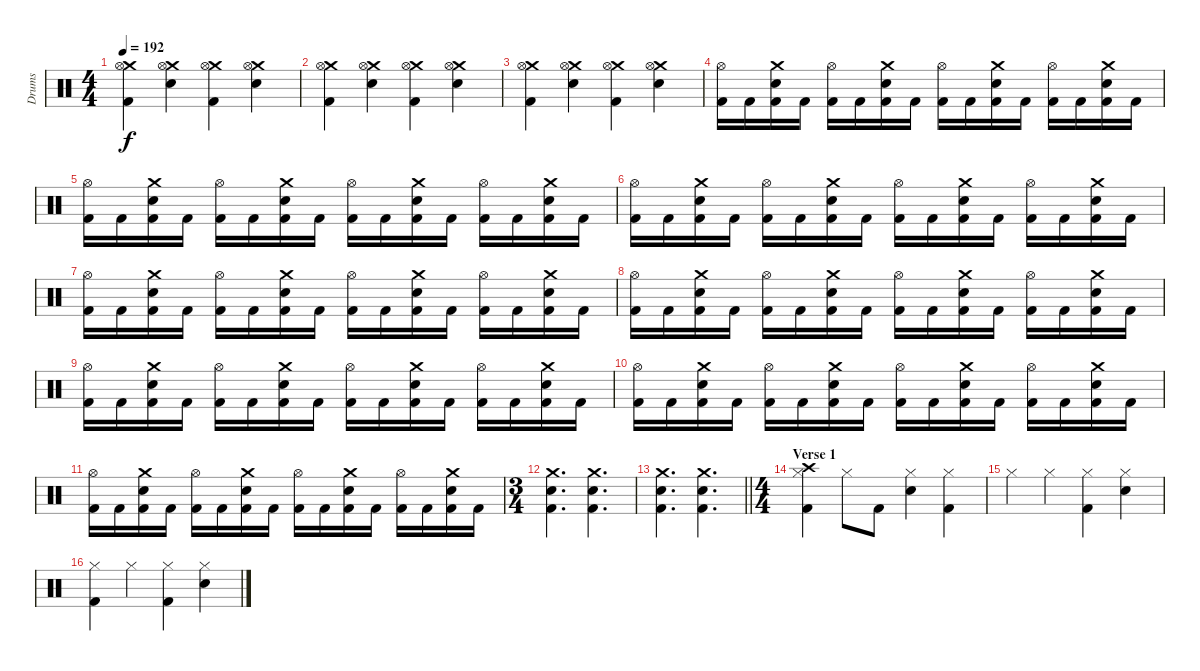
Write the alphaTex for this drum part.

\track ("Drums" "Drums") {instrument percussion}
\staff {score}
\articulation defaults
\ts (4 4)
\tempo 192
\clef neutral
\ks c
("Crash medium (hit)" "Hi-Hat (open)" "Kick (hit) 2").4{dy f} ("Crash medium (hit)" "Hi-Hat (open)" "Electric Snare (hit)").4 ("Crash medium (hit)" "Hi-Hat (open)" "Kick (hit) 2").4 ("Crash medium (hit)" "Hi-Hat (open)" "Electric Snare (hit)").4 |
("Crash medium (hit)" "Hi-Hat (open)" "Kick (hit) 2").4 ("Crash medium (hit)" "Hi-Hat (open)" "Electric Snare (hit)").4 ("Crash medium (hit)" "Hi-Hat (open)" "Kick (hit) 2").4 ("Crash medium (hit)" "Hi-Hat (open)" "Electric Snare (hit)").4 |
("Crash medium (hit)" "Hi-Hat (open)" "Kick (hit) 2").4 ("Crash medium (hit)" "Hi-Hat (open)" "Electric Snare (hit)").4 ("Crash medium (hit)" "Hi-Hat (open)" "Kick (hit) 2").4 ("Crash medium (hit)" "Hi-Hat (open)" "Electric Snare (hit)").4 |
("Hi-Hat (open)" "Kick (hit) 2").16 "Kick (hit) 2".16 ("Crash medium (hit)" "Electric Snare (hit)" "Kick (hit) 2").16 "Kick (hit) 2".16 ("Hi-Hat (open)" "Kick (hit) 2").16 "Kick (hit) 2".16 ("Crash medium (hit)" "Electric Snare (hit)" "Kick (hit) 2").16 "Kick (hit) 2".16 ("Hi-Hat (open)" "Kick (hit) 2").16 "Kick (hit) 2".16 ("Crash medium (hit)" "Electric Snare (hit)" "Kick (hit) 2").16 "Kick (hit) 2".16 ("Hi-Hat (open)" "Kick (hit) 2").16 "Kick (hit) 2".16 ("Crash medium (hit)" "Electric Snare (hit)" "Kick (hit) 2").16 "Kick (hit) 2".16 |
("Hi-Hat (open)" "Kick (hit) 2").16 "Kick (hit) 2".16 ("Crash medium (hit)" "Electric Snare (hit)" "Kick (hit) 2").16 "Kick (hit) 2".16 ("Hi-Hat (open)" "Kick (hit) 2").16 "Kick (hit) 2".16 ("Crash medium (hit)" "Electric Snare (hit)" "Kick (hit) 2").16 "Kick (hit) 2".16 ("Hi-Hat (open)" "Kick (hit) 2").16 "Kick (hit) 2".16 ("Crash medium (hit)" "Electric Snare (hit)" "Kick (hit) 2").16 "Kick (hit) 2".16 ("Hi-Hat (open)" "Kick (hit) 2").16 "Kick (hit) 2".16 ("Crash medium (hit)" "Electric Snare (hit)" "Kick (hit) 2").16 "Kick (hit) 2".16 |
("Hi-Hat (open)" "Kick (hit) 2").16 "Kick (hit) 2".16 ("Crash medium (hit)" "Electric Snare (hit)" "Kick (hit) 2").16 "Kick (hit) 2".16 ("Hi-Hat (open)" "Kick (hit) 2").16 "Kick (hit) 2".16 ("Crash medium (hit)" "Electric Snare (hit)" "Kick (hit) 2").16 "Kick (hit) 2".16 ("Hi-Hat (open)" "Kick (hit) 2").16 "Kick (hit) 2".16 ("Crash medium (hit)" "Electric Snare (hit)" "Kick (hit) 2").16 "Kick (hit) 2".16 ("Hi-Hat (open)" "Kick (hit) 2").16 "Kick (hit) 2".16 ("Crash medium (hit)" "Electric Snare (hit)" "Kick (hit) 2").16 "Kick (hit) 2".16 |
("Hi-Hat (open)" "Kick (hit) 2").16 "Kick (hit) 2".16 ("Crash medium (hit)" "Electric Snare (hit)" "Kick (hit) 2").16 "Kick (hit) 2".16 ("Hi-Hat (open)" "Kick (hit) 2").16 "Kick (hit) 2".16 ("Crash medium (hit)" "Electric Snare (hit)" "Kick (hit) 2").16 "Kick (hit) 2".16 ("Hi-Hat (open)" "Kick (hit) 2").16 "Kick (hit) 2".16 ("Crash medium (hit)" "Electric Snare (hit)" "Kick (hit) 2").16 "Kick (hit) 2".16 ("Hi-Hat (open)" "Kick (hit) 2").16 "Kick (hit) 2".16 ("Crash medium (hit)" "Electric Snare (hit)" "Kick (hit) 2").16 "Kick (hit) 2".16 |
("Hi-Hat (open)" "Kick (hit) 2").16 "Kick (hit) 2".16 ("Crash medium (hit)" "Electric Snare (hit)" "Kick (hit) 2").16 "Kick (hit) 2".16 ("Hi-Hat (open)" "Kick (hit) 2").16 "Kick (hit) 2".16 ("Crash medium (hit)" "Electric Snare (hit)" "Kick (hit) 2").16 "Kick (hit) 2".16 ("Hi-Hat (open)" "Kick (hit) 2").16 "Kick (hit) 2".16 ("Crash medium (hit)" "Electric Snare (hit)" "Kick (hit) 2").16 "Kick (hit) 2".16 ("Hi-Hat (open)" "Kick (hit) 2").16 "Kick (hit) 2".16 ("Crash medium (hit)" "Electric Snare (hit)" "Kick (hit) 2").16 "Kick (hit) 2".16 |
("Hi-Hat (open)" "Kick (hit) 2").16 "Kick (hit) 2".16 ("Crash medium (hit)" "Electric Snare (hit)" "Kick (hit) 2").16 "Kick (hit) 2".16 ("Hi-Hat (open)" "Kick (hit) 2").16 "Kick (hit) 2".16 ("Crash medium (hit)" "Electric Snare (hit)" "Kick (hit) 2").16 "Kick (hit) 2".16 ("Hi-Hat (open)" "Kick (hit) 2").16 "Kick (hit) 2".16 ("Crash medium (hit)" "Electric Snare (hit)" "Kick (hit) 2").16 "Kick (hit) 2".16 ("Hi-Hat (open)" "Kick (hit) 2").16 "Kick (hit) 2".16 ("Crash medium (hit)" "Electric Snare (hit)" "Kick (hit) 2").16 "Kick (hit) 2".16 |
("Hi-Hat (open)" "Kick (hit) 2").16 "Kick (hit) 2".16 ("Crash medium (hit)" "Electric Snare (hit)" "Kick (hit) 2").16 "Kick (hit) 2".16 ("Hi-Hat (open)" "Kick (hit) 2").16 "Kick (hit) 2".16 ("Crash medium (hit)" "Electric Snare (hit)" "Kick (hit) 2").16 "Kick (hit) 2".16 ("Hi-Hat (open)" "Kick (hit) 2").16 "Kick (hit) 2".16 ("Crash medium (hit)" "Electric Snare (hit)" "Kick (hit) 2").16 "Kick (hit) 2".16 ("Hi-Hat (open)" "Kick (hit) 2").16 "Kick (hit) 2".16 ("Crash medium (hit)" "Electric Snare (hit)" "Kick (hit) 2").16 "Kick (hit) 2".16 |
("Hi-Hat (open)" "Kick (hit) 2").16 "Kick (hit) 2".16 ("Crash medium (hit)" "Electric Snare (hit)" "Kick (hit) 2").16 "Kick (hit) 2".16 ("Hi-Hat (open)" "Kick (hit) 2").16 "Kick (hit) 2".16 ("Crash medium (hit)" "Electric Snare (hit)" "Kick (hit) 2").16 "Kick (hit) 2".16 ("Hi-Hat (open)" "Kick (hit) 2").16 "Kick (hit) 2".16 ("Crash medium (hit)" "Electric Snare (hit)" "Kick (hit) 2").16 "Kick (hit) 2".16 ("Hi-Hat (open)" "Kick (hit) 2").16 "Kick (hit) 2".16 ("Crash medium (hit)" "Electric Snare (hit)" "Kick (hit) 2").16 "Kick (hit) 2".16 |
\ts (3 4)
("Crash medium (hit)" "Electric Snare (hit)" "Kick (hit) 2").4{d} ("Crash medium (hit)" "Electric Snare (hit)" "Kick (hit) 2").4{d} |
\barLineRight lightlight
("Crash medium (hit)" "Electric Snare (hit)" "Kick (hit) 2").4{d} ("Crash medium (hit)" "Electric Snare (hit)" "Kick (hit) 2").4{d} |
\ts (4 4)
\section ("" "Verse 1")
("Crash high (hit)" "Hi-Hat (closed)" "Kick (hit) 2").4 "Hi-Hat (closed)".8 "Kick (hit) 2".8 ("Hi-Hat (closed)" "Electric Snare (hit)").4 ("Hi-Hat (closed)" "Kick (hit) 2").4 |
"Hi-Hat (closed)".4 "Hi-Hat (closed)".4 ("Hi-Hat (closed)" "Kick (hit) 2").4 ("Hi-Hat (closed)" "Electric Snare (hit)").4 |
("Hi-Hat (closed)" "Kick (hit) 2").4 "Hi-Hat (closed)".4 ("Hi-Hat (closed)" "Kick (hit) 2").4 ("Hi-Hat (closed)" "Electric Snare (hit)").4
